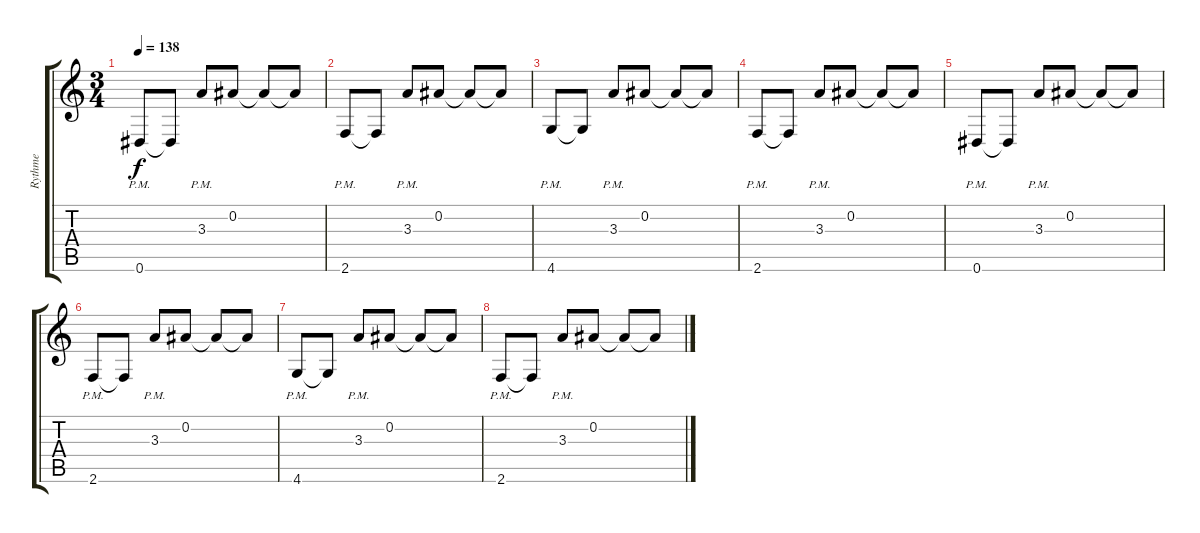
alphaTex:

\track ("Rythme" "Rythme") {instrument electricguitarclean}
\staff {score tabs}
\tuning (Eb4 Bb3 Gb3 Db3 Ab2 Eb2) {hide}
\ts (3 4)
\tempo 138
\clef g2
\ks c
0.6{pm}.8{dy f} 0.6{t}.8 3.3{pm}.8 0.2.8 0.2{t}.8 0.2{t}.8 |
2.6{pm}.8 2.6{t}.8 3.3{pm}.8 0.2.8 0.2{t}.8 0.2{t}.8 |
4.6{pm}.8 4.6{t}.8 3.3{pm}.8 0.2.8 0.2{t}.8 0.2{t}.8 |
2.6{pm}.8 2.6{t}.8 3.3{pm}.8 0.2.8 0.2{t}.8 0.2{t}.8 |
0.6{pm}.8 0.6{t}.8 3.3{pm}.8 0.2.8 0.2{t}.8 0.2{t}.8 |
2.6{pm}.8 2.6{t}.8 3.3{pm}.8 0.2.8 0.2{t}.8 0.2{t}.8 |
4.6{pm}.8 4.6{t}.8 3.3{pm}.8 0.2.8 0.2{t}.8 0.2{t}.8 |
2.6{pm}.8 2.6{t}.8 3.3{pm}.8 0.2.8 0.2{t}.8 0.2{t}.8
